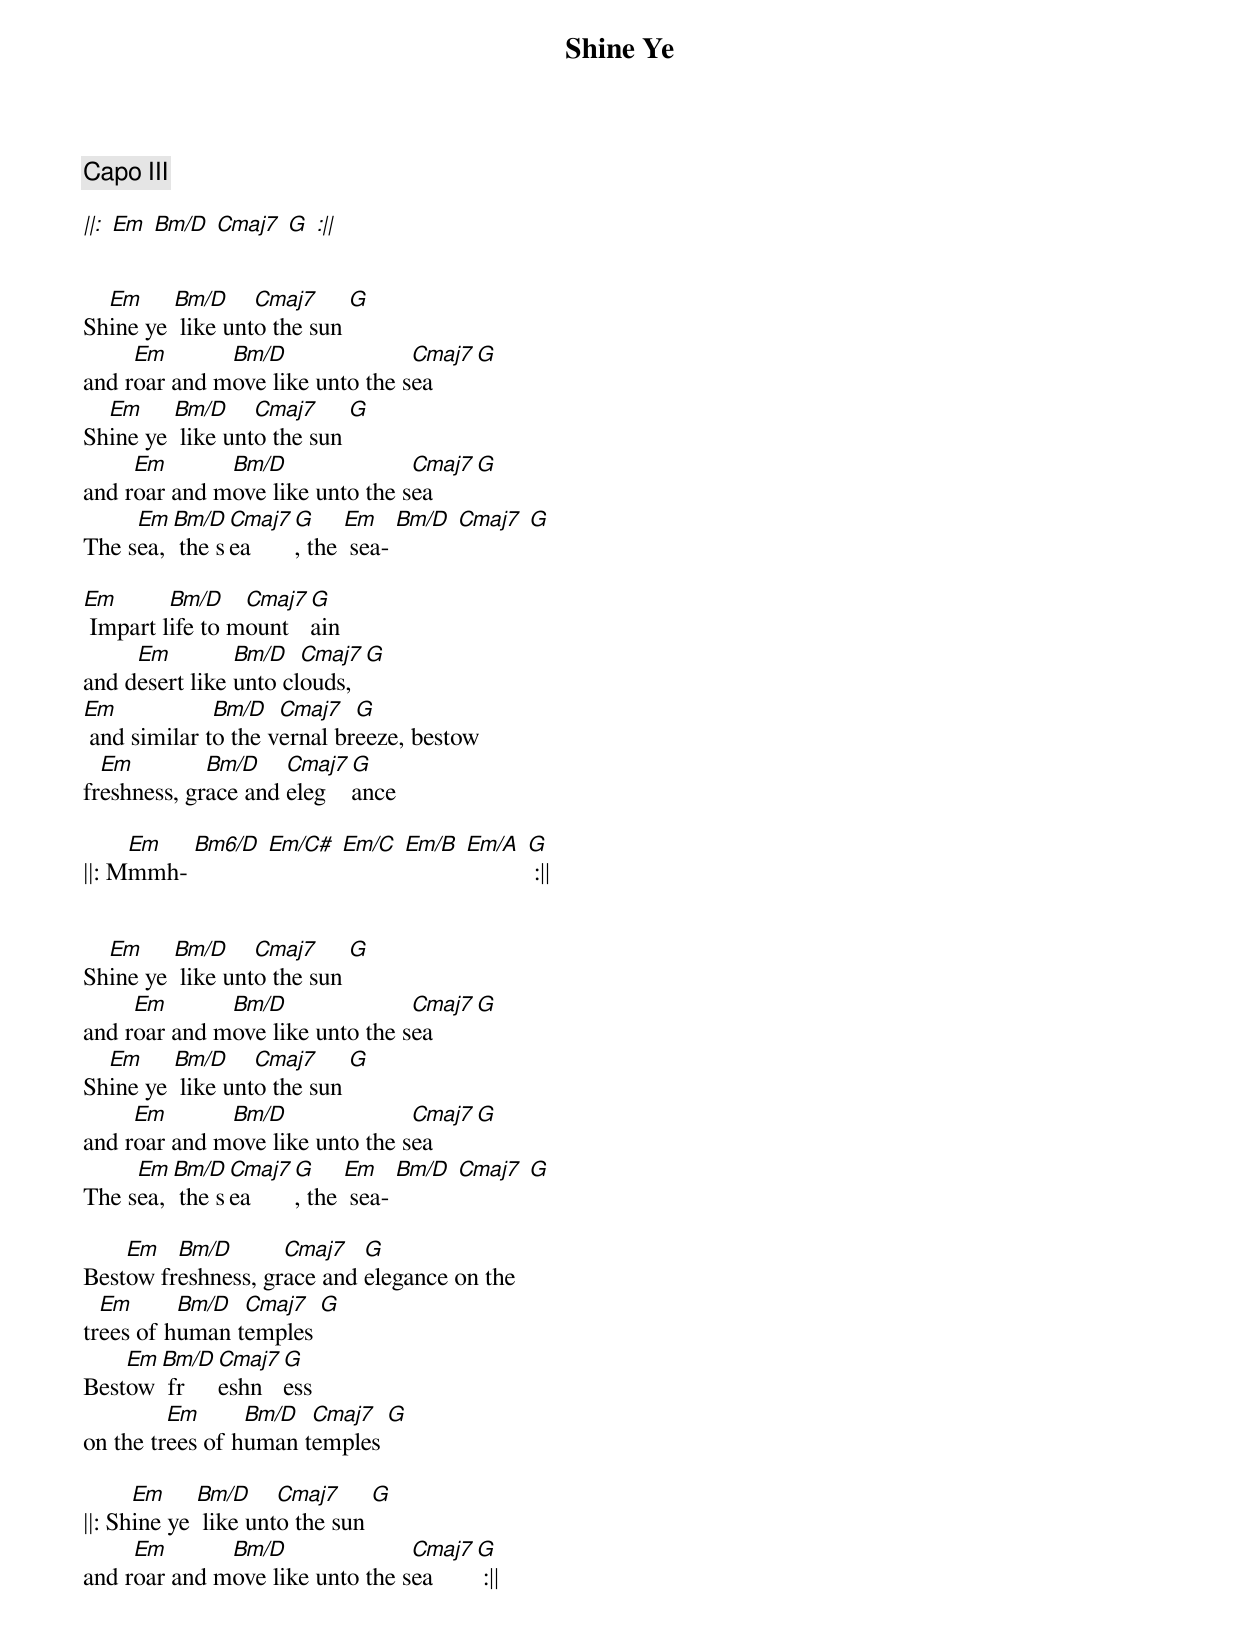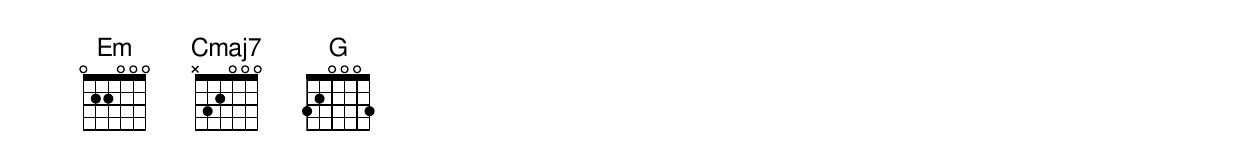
{title: Shine Ye}
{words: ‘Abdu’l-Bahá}
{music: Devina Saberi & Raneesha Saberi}
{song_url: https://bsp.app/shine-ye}

{c: Capo III}

[||:] [Em] [Bm/D] [Cmaj7] [G] [:||]


Sh[Em]ine ye [Bm/D] like unt[Cmaj7]o the sun [G]
and r[Em]oar and m[Bm/D]ove like unto the s[Cmaj7]ea [G]
Sh[Em]ine ye [Bm/D] like unt[Cmaj7]o the sun [G]
and r[Em]oar and m[Bm/D]ove like unto the s[Cmaj7]ea [G]
The s[Em]ea, [Bm/D] the s[Cmaj7]ea [G], the [Em] sea- [Bm/D] [Cmaj7] [G]

[Em] Impart l[Bm/D]ife to m[Cmaj7]ount[G]ain
and d[Em]esert like [Bm/D]unto cl[Cmaj7]ouds, [G]
[Em] and similar t[Bm/D]o the v[Cmaj7]ernal br[G]eeze, bestow
fr[Em]eshness, gr[Bm/D]ace and [Cmaj7]eleg[G]ance

||: M[Em]mmh- [Bm6/D] [Em/C#] [Em/C] [Em/B] [Em/A] [G] :||


Sh[Em]ine ye [Bm/D] like unt[Cmaj7]o the sun [G]
and r[Em]oar and m[Bm/D]ove like unto the s[Cmaj7]ea [G]
Sh[Em]ine ye [Bm/D] like unt[Cmaj7]o the sun [G]
and r[Em]oar and m[Bm/D]ove like unto the s[Cmaj7]ea [G]
The s[Em]ea, [Bm/D] the s[Cmaj7]ea [G], the [Em] sea- [Bm/D] [Cmaj7] [G]

Best[Em]ow fr[Bm/D]eshness, gr[Cmaj7]ace and [G]elegance on the
tr[Em]ees of h[Bm/D]uman t[Cmaj7]emples [G]
Best[Em]ow [Bm/D] fr[Cmaj7]eshn[G]ess
on the tr[Em]ees of h[Bm/D]uman t[Cmaj7]emples [G]

||: Sh[Em]ine ye [Bm/D] like unt[Cmaj7]o the sun [G]
and r[Em]oar and m[Bm/D]ove like unto the s[Cmaj7]ea [G] :||
